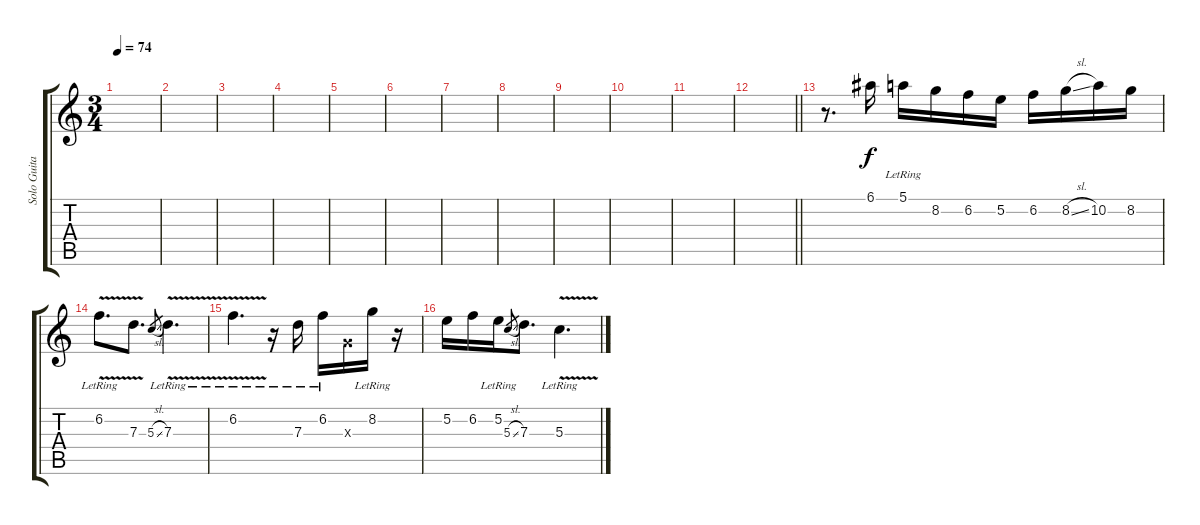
\track ("Solo Guitar 1" "Solo Guita") {instrument distortionguitar}
\staff {score tabs}
\tuning (E4 B3 G3 D3 A2 D2) {hide}
\ts (3 4)
\tempo 74
\clef g2
\ks c
|
|
|
|
|
|
|
|
|
|
|
\barLineRight lightlight
|
r.8{d instrument acousticguitarsteel} 6.1.16 5.1{lr}.16 8.2.16 6.2.16 5.2.16 6.2.16 8.2{sl}.16 10.2.16 8.2.16 |
6.2{v lr}.8{d} 7.3{v}.8{d} 5.3{sl}.8{gr} 7.3{v lr}.4{d} |
6.2{v lr}.4{d} r.16 7.3{lr}.16 6.2{lr}.16 0.3{x}.16 8.2{lr}.16 r.16 |
5.2.16 6.2.16 5.2{lr}.16 5.3{sl}.8{gr} 7.3.8{d} 5.3{v lr}.4{d}
